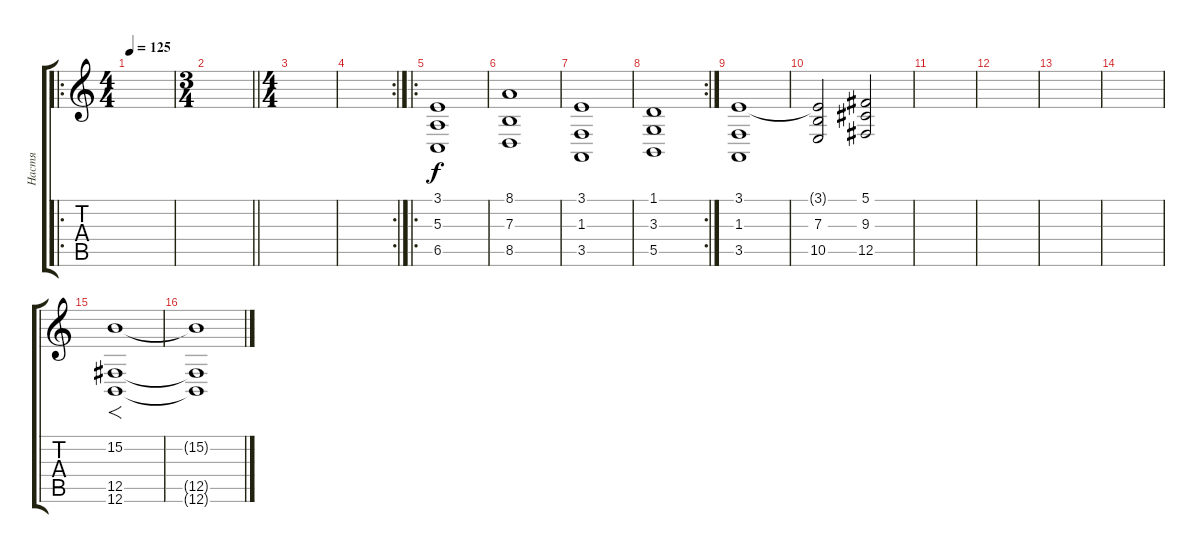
\track ("Настя" "Настя") {instrument stringensemble2}
\staff {score tabs}
\tuning (Db4 Ab3 E3 B2 Gb2 B1) {hide}
\ro
\ts (4 4)
\tempo 125
\clef g2
\ks c
|
\ts (3 4)
\barLineRight lightlight
|
\ts (4 4)
|
\rc 2
|
\ro
(3.1 5.3 6.5).1 |
(8.1 7.3 8.5).1 |
(3.1 1.3 3.5).1 |
\rc 2
(1.1 3.3 5.5).1 |
(3.1 1.3 3.5).1 |
(3.1{t} 7.3 10.5).2 (5.1 9.3 12.5).2 |
|
|
|
|
(15.2 12.5 12.6).1{f instrument violin} |
(15.2{t} 12.5{t} 12.6{t}).1
